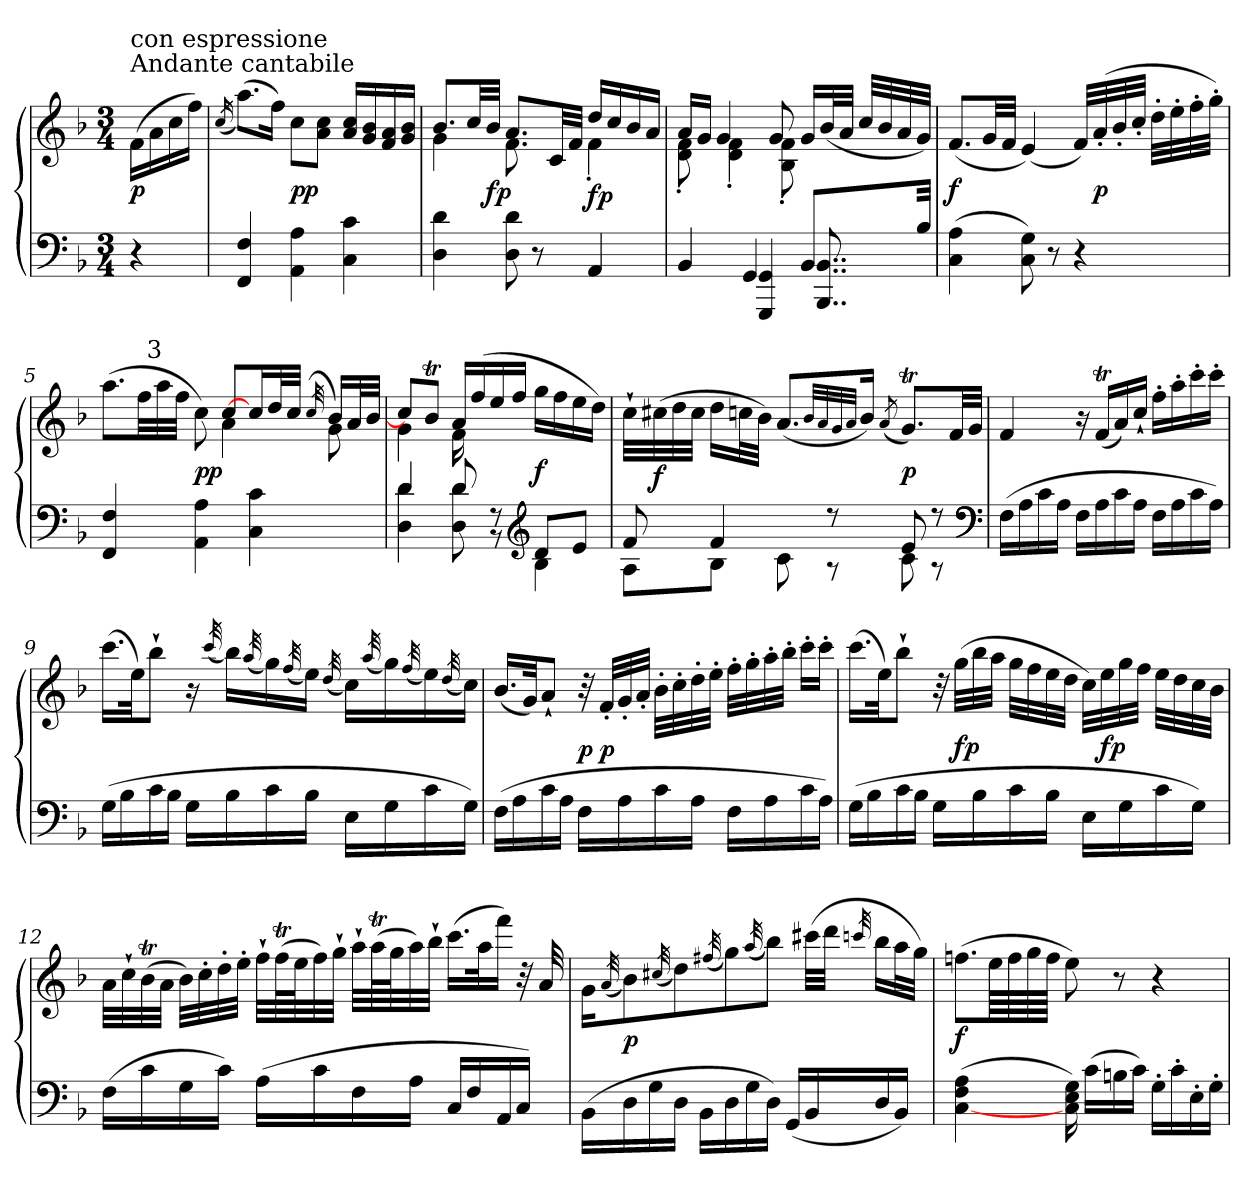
**kern	**kern	**dynam
*part1	*part1	*part1
*staff2	*staff1	*staff1/2
*clefF4	*clefG2	*
*k[b-]	*k[b-]	*
*M3/4	*M3/4	*
*MM54	*MM54	*
=	=	=
!	!LO:TX:a:t=Andante cantabile	!
!	!LO:TX:a:t=con espressione	!
4r	(16fLL	p
.	16a	.
.	16cc	.
.	16ffJJ)	.
=1	=1	=1
.	(16qcc	.
4F 4FF	(8.aaL)	fp fp
.	16ffJk)	.
4A 4AA	8ccL	p p
.	8cc 8aJ	.
4c 4C	16cc 16aLL	.
.	16b- 16g	.
.	16a 16f	.
.	16b- 16gJJ	.
=2	=2	=2
*	*^	*
*	*	*^	*
4d 4D	8.b-L	4g	4ryy	.
.	32ccLL	.	.	.
.	32b-JJJ	.	.	fp
8d 8D	4ryy	8.a/L	8.f\	.
8r	.	.	.	.
.	.	32c/LL	4ryy	.
.	.	32f/JJJ	.	.
4AA	16ddLL	4f'	.	fp
.	16cc	.	.	.
.	16b-	.	.	.
.	16aJJ	.	16ryy	.
*	*	*v	*v	*
=3	=3	=3	=3
*^	*	*	*
4ryy	4BB-/	16aLL	8f'\ 8d'\	.
.	.	16gJJ	.	.
.	.	4g	4f'\ 4d'\	crescendo
4GG/	4GG/ 4GGG/	.	.	.
.	.	8g	8f'\ 8B-'\	.
8..BB-/L	8..BB-/ 8..BBB-/	16gLL	4ryy	.
.	.	(32b-L	.	.
.	.	32aJJJ	.	.
.	.	32ccLLL	.	.
.	.	32b-	.	.
.	.	32a	.	.
32B-Jkk	32ryy	32gJJJ)	.	.
*v	*v	*	*	*
*	*v	*v	*
!!LO:LB:g=z
=4	=4	=4
(4A 4C	(8.fL	f
.	32gLL	.
.	32fJJJ	.
8G 8C)	(4e)	.
8r	.	.
4r	32fLLL)	.
.	(32a'	p
.	32b-'	.
.	32cc'JJJ	.
.	32dd'LLL	.
.	32ee'	.
.	32ff'	.
.	32gg'JJJ)	.
=5	=5	=5
*	*^	*
4F 4FF	(8.aaL	4ryy	fp fp
*	*Xtuplet	*	*
.	48ffLL	.	.
!	!LO:TX:a:t=3	!	!
.	48aa	.	.
.	48ffJJJ	.	.
4A 4AA	8cc\)	8ryy	p p
.	[8ccL	4a	.
4c 4C	16ccL	.	.
.	32ddL	.	.
.	32ccJJJ	.	.
.	(32qcc	.	.
.	16b-LL)	8g	.
.	32aL	.	.
.	32b-JJJ	.	.
=6	=6	=6	=6
*^	*	*	*
4d	4d 4D	8ccL]	4g	.
.	.	8b-TJ	.	.
8d	8d 8D	16aLL	16f	.
.	.	(16ff	4..ryy	crescendo
8r	8r	16ee	.	.
.	.	16ffJJ	.	.
*clefG2	*	*	*	*
8dL	4B-	16ggLL	.	f
.	.	16ff	.	.
8eJ	.	16ee	.	.
.	.	16ddJJ)	.	.
*	*	*v	*v	*
=7	=7	=7	=7
8f	8AL	32cc`LLL	.
.	.	(32cc#X	f
.	.	32dd	.
.	.	32cc#JJJ	.
4f	8B-J	16ddLL	.
.	.	32ccnL	.
.	.	32b-JJJ)	.
.	8c	(8.aL	.
8r	8r	.	.
.	.	32qb-LLL	.
.	.	32qa	.
.	.	32qg	.
.	.	32qaJJJ	.
.	.	16b-Jk)	.
.	.	(8qa	.
8e	8c	8.gTL)	p
8r	8r	.	.
.	.	32fLL	.
.	.	32gJJJ	.
*v	*v	*	*
*clefF4	*	*
!!LO:LB:g=z
=8	=8	=8
(16FLL	4f	.
16A	.	.
16c	.	.
16AJJ	.	.
16FLL	16r	.
16A	(16fTLL	.
16c	16a)	.
16AJJ	16cc`JJ	.
16FLL	16ff'LL	.
16A	16aa'	.
16c	16ccc'	.
16AJJ)	16ccc'JJ	.
=9	=9	=9
(16GLL	(16.cccLL	crescendo
16B-	.	.
.	32eeJk)	.
16c	8bb-`J	.
16B-JJ	.	.
16GLL	16r	.
.	(32qccc	.
16B-	16bb-LL)	.
.	(32qaa	.
16c	16gg)	.
.	(32qff	.
16B-JJ	16eeJJ)	.
.	(32qdd	.
16ELL	16ccLL)	.
.	(32qaa	.
16G	16gg)	.
.	(32qff	.
16c	16ee)	.
.	(32qdd	.
16GJJ)	16ccJJ)	.
=10	=10	=10
(16FLL	(16.b-LL	.
16A	.	.
.	32gJk)	.
16c	8a`J	.
16AJJ	.	.
16FLL	32r	p
.	32f'LLL	p
16A	32g'	.
.	32a'JJJ	.
16c	32b-'LLL	.
.	32cc'	.
16AJJ	32dd'	.
.	32ee'JJJ	.
16FLL	32ff'LLL	.
.	32gg'	.
16A	32aa'	.
.	32bb-'JJJ	.
16c	16ccc'LL	.
16AJJ)	16ccc'JJ	.
!!LO:LB:g=z
=11	=11	=11
(16GLL	(16.cccLL	.
16B-	.	.
.	32eeJk)	.
16c	8bb-`J	.
16B-JJ	.	.
16GLL	32r	.
.	(32ggLLL	fp
16B-	32bb-	.
.	32aaJJJ	.
16c	32ggLLL	.
.	32ff	.
16B-JJ	32ee	.
.	32ddJJJ	.
16ELL	32ccLLL)	.
.	32ee	fp
16G	32gg	.
.	32ffJJJ	.
16c	32eeLLL	.
.	32dd	.
16GJJ)	32cc	.
.	32b-JJJ	.
=12	=12	=12
(16FLL	32aLLL	.
.	32cc`	.
16c	(32b-T	.
.	32aJJJ	.
16G	32b-LLL)	.
.	32cc'	.
16cJJ)	32dd'	.
.	32ee'JJJ	.
(16ALL	32ff`LLL	crescendo
.	(64ffTL	.
.	64eeJ	.
16c	32ff)	.
.	32gg`JJJ	.
16F	32aa`LLL	.
.	(64aatL	.
.	64ggJ	.
16AJJ	32aa)	.
.	32bb-`JJJ	.
16CLL	(16.cccLL	.
16F	.	.
.	32aak	.
16AA	16fffJJ)	.
16CJJ)	32r	.
.	32a	.
!!LO:LB:g=z
=13	=13	=13
(16BB-LL	16gKL	.
.	(32qa	.
16D	8b-)	p
16G	.	.
.	(32qcc#X	.
16DJJ	8dd)	.
16BB-LL	.	.
.	(32qff#X	.
16D	8gg)	.
16G	.	.
.	(32qaa	.
16DJJ)	8bb-J)	crescendo
(16GGLL	.	.
16BB-	(32ccc#XLLL	.
.	32dddJJJ	.
.	32qccc	.
16D	16bb-LL	.
16BB-JJ)	32aaL	.
.	32ggJJJ)	.
=14	=14	=14
(4A 4F [4C	(8.ffnL	f
.	64eeLLL	.
.	64ff	.
.	64gg	.
.	64ffJJJJ	.
16G 16E 16C)	8ee)	.
(16cLL	.	.
16Bn	8r	.
16cJJ)	.	.
16G'LL	4r	.
16c'	.	.
16E'	.	.
16G'JJ	.	.
=	=	=
*-	*-	*-
